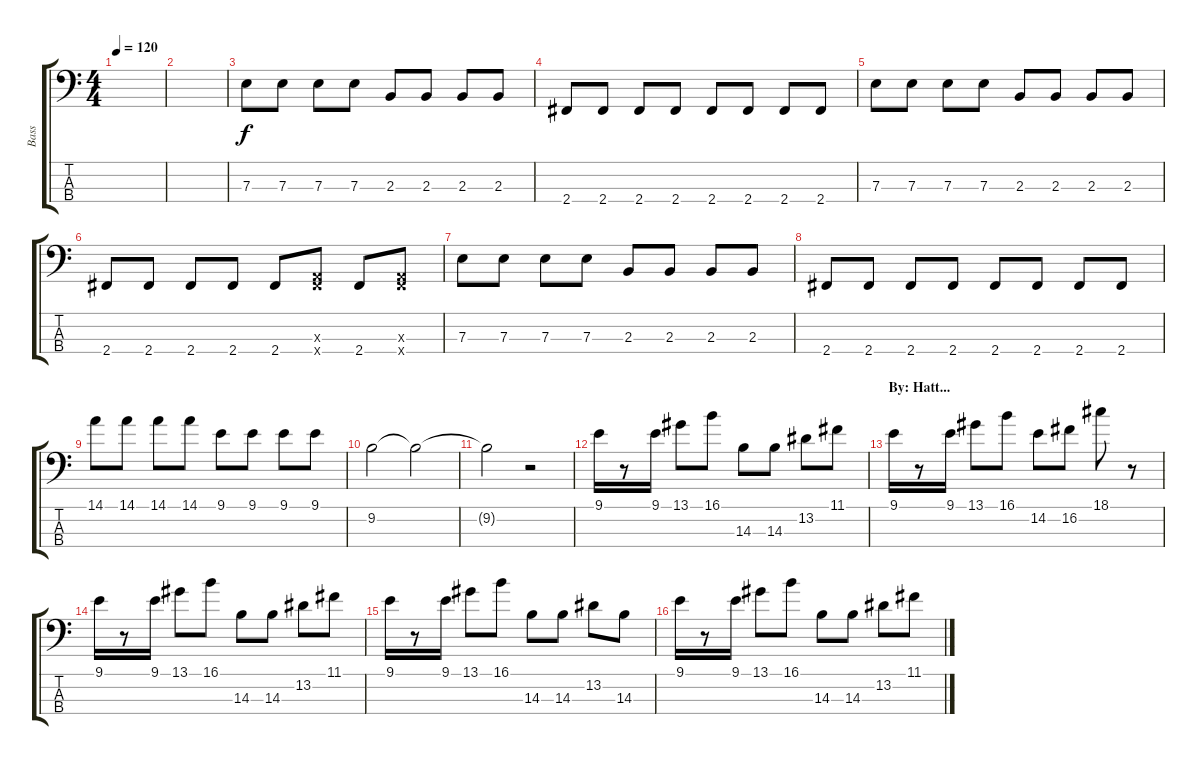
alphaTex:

\track ("Bass" "Bass") {instrument electricbasspick}
\staff {score tabs}
\tuning (G2 D2 A1 E1) {hide}
\ts (4 4)
\tempo 120
\clef f4
\ks c
|
|
7.3.8 7.3.8 7.3.8 7.3.8 2.3.8 2.3.8 2.3.8 2.3.8 |
2.4.8 2.4.8 2.4.8 2.4.8 2.4.8 2.4.8 2.4.8 2.4.8 |
7.3.8 7.3.8 7.3.8 7.3.8 2.3.8 2.3.8 2.3.8 2.3.8 |
2.4.8 2.4.8 2.4.8 2.4.8 2.4.8 (0.3{x} 2.4{x}).8 2.4.8 (0.3{x} 2.4{x}).8 |
7.3.8 7.3.8 7.3.8 7.3.8 2.3.8 2.3.8 2.3.8 2.3.8 |
2.4.8 2.4.8 2.4.8 2.4.8 2.4.8 2.4.8 2.4.8 2.4.8 |
14.1.8 14.1.8 14.1.8 14.1.8 9.1.8 9.1.8 9.1.8 9.1.8 |
9.2.2 9.2{t}.2 |
9.2{t}.2 r.2 |
9.1.16 r.8 9.1.16 13.1.8 16.1.8 14.3.8 14.3.8 13.2.8 11.1.8 |
\section ("" "By: Hatt...")
9.1.16 r.8 9.1.16 13.1.8 16.1.8 14.2.8 16.2.8 18.1.8 r.8 |
9.1.16 r.8 9.1.16 13.1.8 16.1.8 14.3.8 14.3.8 13.2.8 11.1.8 |
9.1.16 r.8 9.1.16 13.1.8 16.1.8 14.3.8 14.3.8 13.2.8 14.3.8 |
9.1.16 r.8 9.1.16 13.1.8 16.1.8 14.3.8 14.3.8 13.2.8 11.1.8
